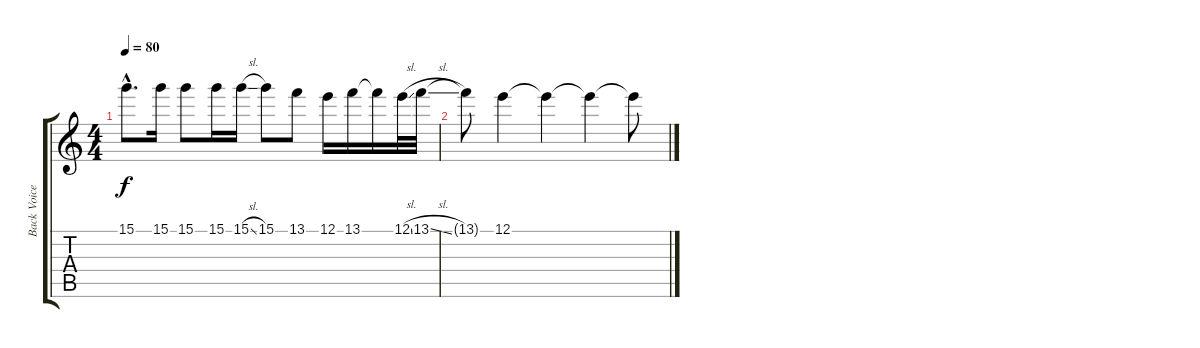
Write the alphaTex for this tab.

\track ("Back Voices" "Back Voice") {instrument acousticguitarnylon}
\staff {score tabs}
\tuning (E4 B3 G3 D3 A2 E2) {hide}
\ts (4 4)
\tempo 80
\clef g2
\ks c
15.1{hac}.8{d dy f} 15.1.16 15.1.8 15.1.16 15.1{sl}.16 15.1.8 13.1.8 12.1.16 13.1.16 13.1{t}.16 12.1{sl}.32 13.1{sl}.32 |
13.1{t}.8 12.1.4 12.1{t}.4 12.1{t}.4 12.1{t}.8
